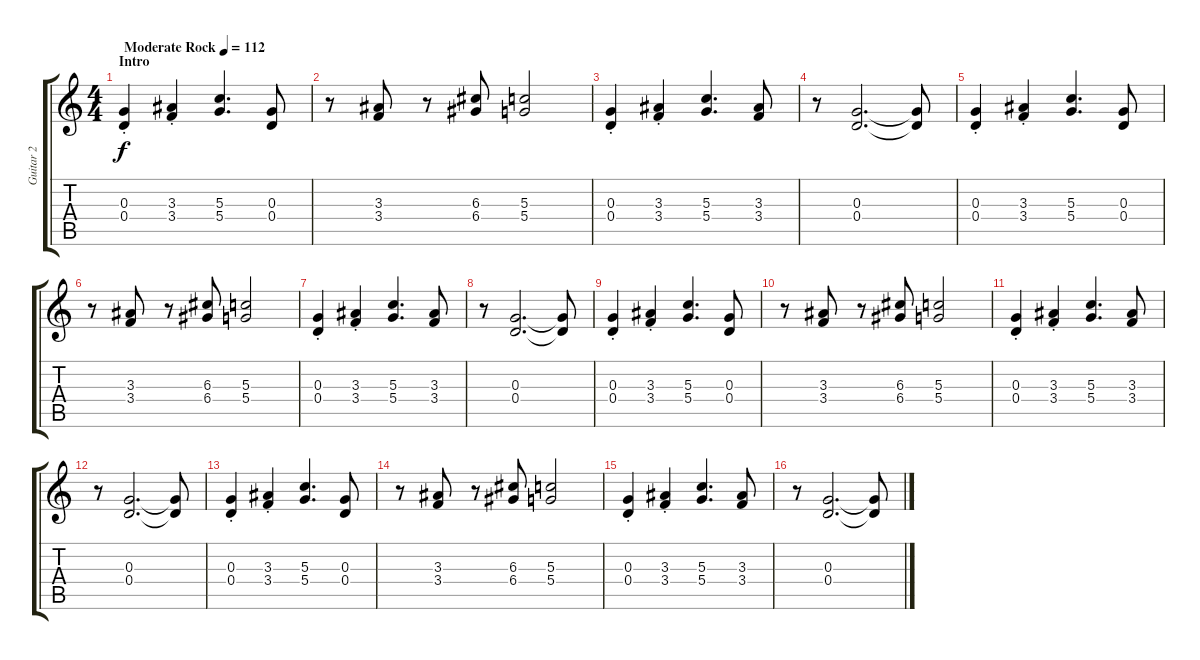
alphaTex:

\track ("Guitar 2" "Guitar 2") {instrument overdrivenguitar}
\staff {score tabs}
\tuning (E4 B3 G3 D3 A2 E2) {hide}
\ts (4 4)
\section ("" "Intro")
\tempo (112 "Moderate Rock")
\clef g2
\ks c
(0.3{st} 0.4{st}).4{dy f instrument overdrivenguitar} (3.3{st} 3.4{st}).4 (5.3 5.4).4{d} (0.3 0.4).8 |
r.8 (3.3 3.4).8 r.8 (6.3 6.4).8 (5.3 5.4).2 |
(0.3{st} 0.4{st}).4 (3.3{st} 3.4{st}).4 (5.3 5.4).4{d} (3.3 3.4).8 |
r.8 (0.3 0.4).2{d} (0.3{t} 0.4{t}).8 |
(0.3{st} 0.4{st}).4 (3.3{st} 3.4{st}).4 (5.3 5.4).4{d} (0.3 0.4).8 |
r.8 (3.3 3.4).8 r.8 (6.3 6.4).8 (5.3 5.4).2 |
(0.3{st} 0.4{st}).4 (3.3{st} 3.4{st}).4 (5.3 5.4).4{d} (3.3 3.4).8 |
r.8 (0.3 0.4).2{d} (0.3{t} 0.4{t}).8 |
(0.3{st} 0.4{st}).4 (3.3{st} 3.4{st}).4 (5.3 5.4).4{d} (0.3 0.4).8 |
r.8 (3.3 3.4).8 r.8 (6.3 6.4).8 (5.3 5.4).2 |
(0.3{st} 0.4{st}).4 (3.3{st} 3.4{st}).4 (5.3 5.4).4{d} (3.3 3.4).8 |
r.8 (0.3 0.4).2{d} (0.3{t} 0.4{t}).8 |
(0.3{st} 0.4{st}).4 (3.3{st} 3.4{st}).4 (5.3 5.4).4{d} (0.3 0.4).8 |
r.8 (3.3 3.4).8 r.8 (6.3 6.4).8 (5.3 5.4).2 |
(0.3{st} 0.4{st}).4 (3.3{st} 3.4{st}).4 (5.3 5.4).4{d} (3.3 3.4).8 |
r.8 (0.3 0.4).2{d} (0.3{t} 0.4{t}).8
